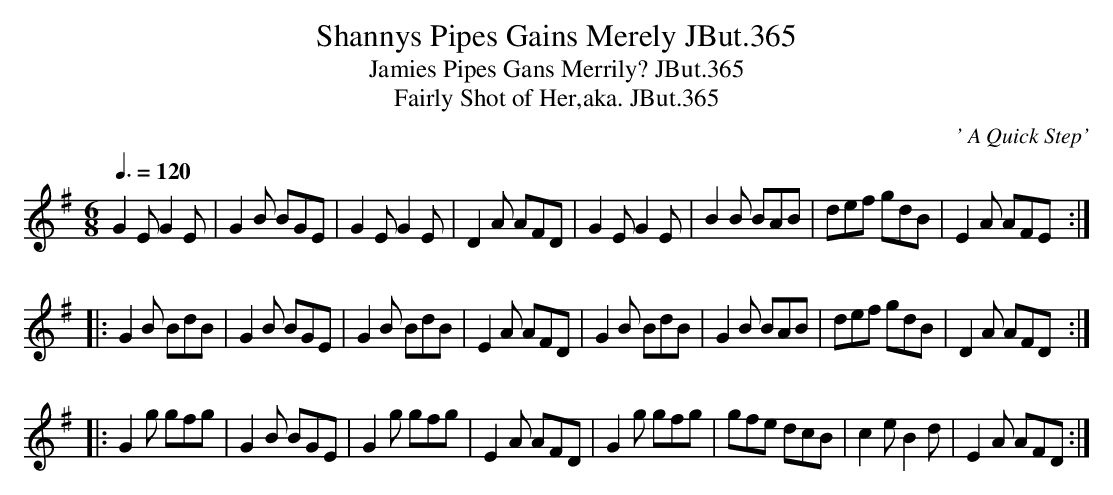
X:1
T:Shannys Pipes Gains Merely JBut.365
T:Jamies Pipes Gans Merrily? JBut.365
T:Fairly Shot of Her,aka. JBut.365
C:' A Quick Step'
Q:3/8=120
M:6/8
L:1/8
K:G
G2E G2E|G2 B BGE|G2E G2E|D2A AFD|G2E G2E|B2B BAB|def gdB|E2 A AFE:|
|:G2B BdB|G2 B BGE|G2B BdB|E2 A AFD|G2B BdB|G2B BAB|def gdB|D2 A AFD:|
|:G2g gfg|G2B BGE|G2g gfg|E2A AFD|G2g gfg|gfe dcB|c2e B2d|E2A AFD:|
